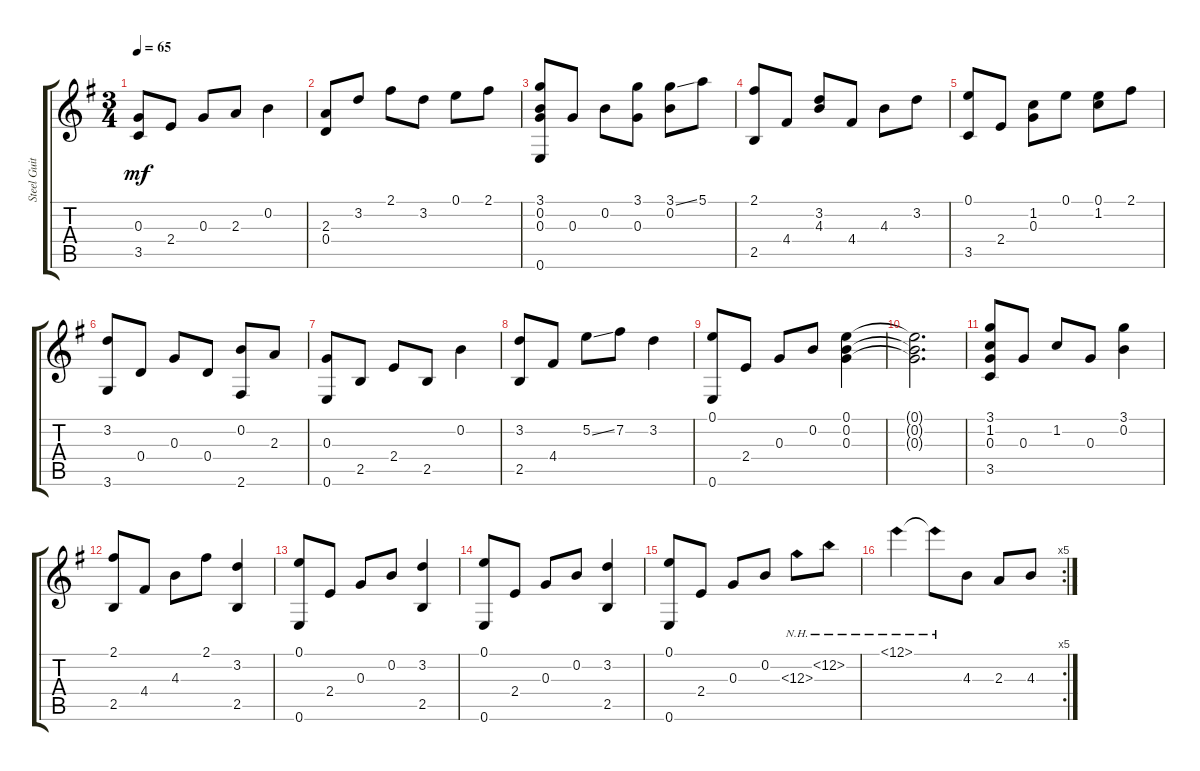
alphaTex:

\track ("Steel Guitar" "Steel Guit") {instrument acousticguitarsteel}
\staff {score tabs}
\tuning (E4 B3 G3 D3 A2 E2) {hide}
\ts (3 4)
\tempo 65
\clef g2
\ks eminor
(0.3 3.5).8{dy mf} 2.4.8 0.3.8 2.3.8 0.2.4 |
(2.3 0.4).8 3.2.8 2.1.8 3.2.8 0.1.8 2.1.8 |
(3.1 0.2 0.3 0.6).8 0.3.8 0.2.8 (3.1 0.3).8 (3.1{ss} 0.2).8 5.1.8 |
(2.1 2.5).8 4.4.8 (3.2 4.3).8 4.4.8 4.3.8 3.2.8 |
(0.1 3.5).8 2.4.8 (1.2 0.3).8 0.1.8 (0.1 1.2).8 2.1.8 |
(3.2 3.6).8 0.4.8 0.3.8 0.4.8 (0.2 2.6).8 2.3.8 |
(0.3 0.6).8 2.5.8 2.4.8 2.5.8 0.2.4 |
(3.2 2.5).8 4.4.8 5.2{ss}.8 7.2.8 3.2.4 |
(0.1 0.6).8 2.4.8 0.3.8 0.2.8 (0.1 0.2 0.3).4 |
(0.1{t} 0.2{t} 0.3{t}).2{d} |
(3.1 1.2 0.3 3.5).8 0.3.8 1.2.8 0.3.8 (3.1 0.2).4 |
(2.1 2.5).8 4.4.8 4.3.8 2.1.8 (3.2 2.5).4 |
(0.1 0.6).8 2.4.8 0.3.8 0.2.8 (3.2 2.5).4 |
(0.1 0.6).8 2.4.8 0.3.8 0.2.8 (3.2 2.5).4 |
(0.1 0.6).8 2.4.8 0.3.8 0.2.8 12.3{nh}.8 12.2{nh}.8 |
\rc 5
12.1{nh}.4 12.1{nh t}.8 4.3.8 2.3.8 4.3.8
